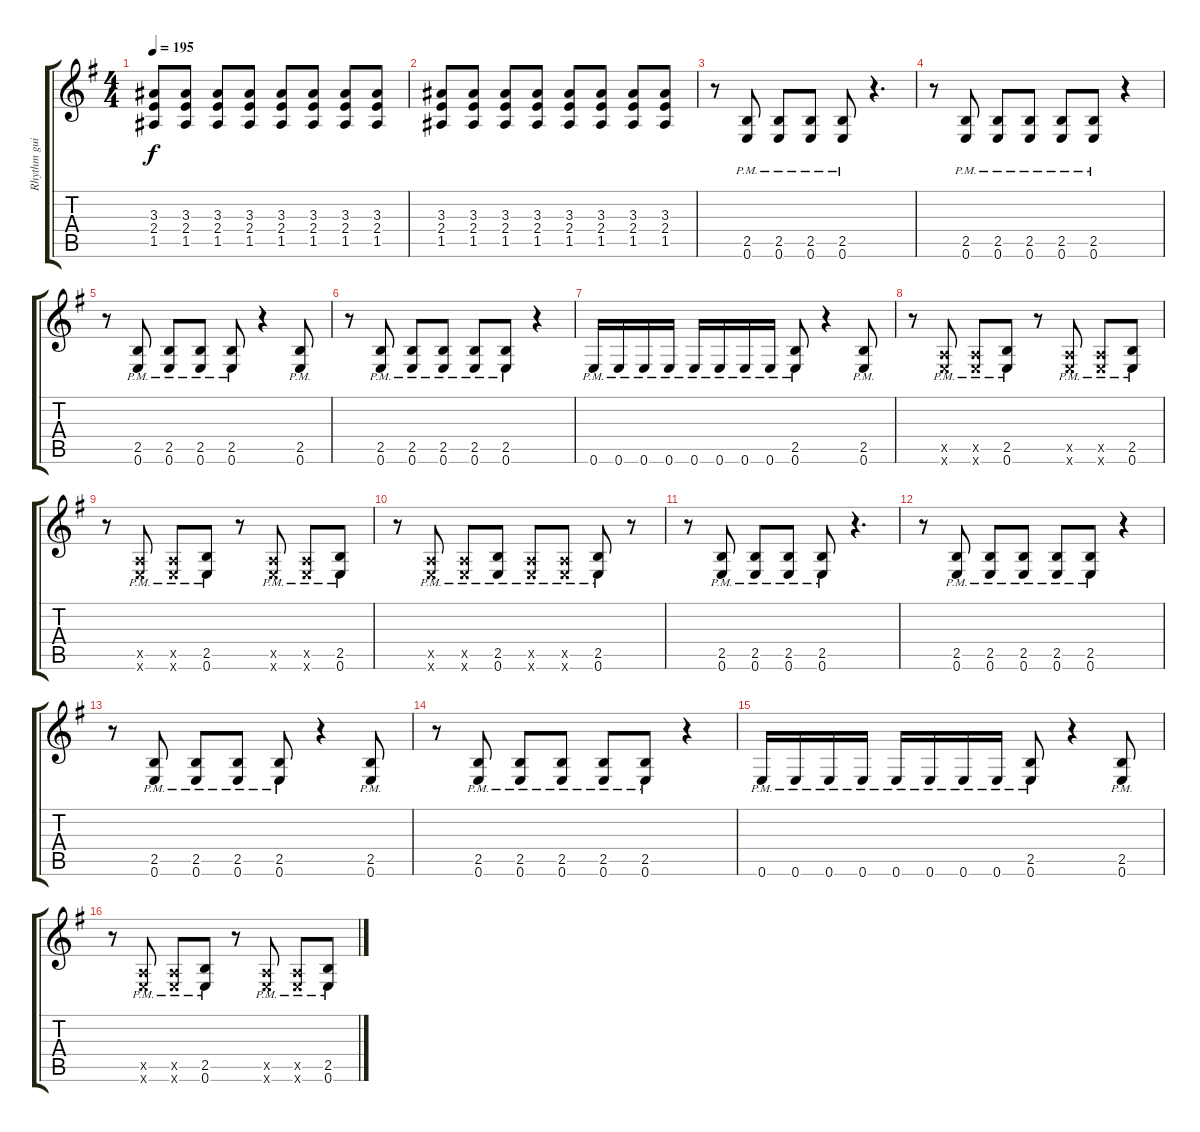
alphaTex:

\track ("Rhythm guitar 2" "Rhythm gui") {instrument distortionguitar}
\staff {score tabs}
\tuning (E4 B3 G3 D3 A2 E2) {hide}
\ts (4 4)
\tempo 195
\clef g2
\ks eminor
(3.3 2.4 1.5).8{dy f} (3.3 2.4 1.5).8 (3.3 2.4 1.5).8 (3.3 2.4 1.5).8 (3.3 2.4 1.5).8 (3.3 2.4 1.5).8 (3.3 2.4 1.5).8 (3.3 2.4 1.5).8 |
(3.3 2.4 1.5).8 (3.3 2.4 1.5).8 (3.3 2.4 1.5).8 (3.3 2.4 1.5).8 (3.3 2.4 1.5).8 (3.3 2.4 1.5).8 (3.3 2.4 1.5).8 (3.3 2.4 1.5).8 |
r.8 (2.5{pm} 0.6{pm}).8 (2.5{pm} 0.6{pm}).8 (2.5{pm} 0.6{pm}).8 (2.5{pm} 0.6{pm}).8 r.4{d} |
r.8 (2.5{pm} 0.6{pm}).8 (2.5{pm} 0.6{pm}).8 (2.5{pm} 0.6{pm}).8 (2.5{pm} 0.6{pm}).8 (2.5{pm} 0.6{pm}).8 r.4 |
r.8 (2.5{pm} 0.6{pm}).8 (2.5{pm} 0.6{pm}).8 (2.5{pm} 0.6{pm}).8 (2.5{pm} 0.6{pm}).8 r.4 (2.5{pm} 0.6{pm}).8 |
r.8 (2.5{pm} 0.6{pm}).8 (2.5{pm} 0.6{pm}).8 (2.5{pm} 0.6{pm}).8 (2.5{pm} 0.6{pm}).8 (2.5{pm} 0.6{pm}).8 r.4 |
0.6{pm}.16 0.6{pm}.16 0.6{pm}.16 0.6{pm}.16 0.6{pm}.16 0.6{pm}.16 0.6{pm}.16 0.6{pm}.16 (2.5{pm} 0.6{pm}).8 r.4 (2.5{pm} 0.6{pm}).8 |
r.8 (0.5{x} 0.6{pm x}).8 (0.5{x} 0.6{pm x}).8 (2.5{pm} 0.6{pm}).8 r.8 (0.5{x} 0.6{pm x}).8 (0.5{x} 0.6{pm x}).8 (2.5{pm} 0.6{pm}).8 |
r.8 (0.5{x} 0.6{pm x}).8 (0.5{x} 0.6{pm x}).8 (2.5{pm} 0.6{pm}).8 r.8 (0.5{x} 0.6{pm x}).8 (0.5{x} 0.6{pm x}).8 (2.5{pm} 0.6{pm}).8 |
r.8 (0.5{x} 0.6{pm x}).8 (0.5{x} 0.6{pm x}).8 (2.5{pm} 0.6{pm}).8 (0.5{x} 0.6{pm x}).8 (0.5{x} 0.6{pm x}).8 (2.5{pm} 0.6{pm}).8 r.8 |
r.8 (2.5{pm} 0.6{pm}).8 (2.5{pm} 0.6{pm}).8 (2.5{pm} 0.6{pm}).8 (2.5{pm} 0.6{pm}).8 r.4{d} |
r.8 (2.5{pm} 0.6{pm}).8 (2.5{pm} 0.6{pm}).8 (2.5{pm} 0.6{pm}).8 (2.5{pm} 0.6{pm}).8 (2.5{pm} 0.6{pm}).8 r.4 |
r.8 (2.5{pm} 0.6{pm}).8 (2.5{pm} 0.6{pm}).8 (2.5{pm} 0.6{pm}).8 (2.5{pm} 0.6{pm}).8 r.4 (2.5{pm} 0.6{pm}).8 |
r.8 (2.5{pm} 0.6{pm}).8 (2.5{pm} 0.6{pm}).8 (2.5{pm} 0.6{pm}).8 (2.5{pm} 0.6{pm}).8 (2.5{pm} 0.6{pm}).8 r.4 |
0.6{pm}.16 0.6{pm}.16 0.6{pm}.16 0.6{pm}.16 0.6{pm}.16 0.6{pm}.16 0.6{pm}.16 0.6{pm}.16 (2.5{pm} 0.6{pm}).8 r.4 (2.5{pm} 0.6{pm}).8 |
r.8 (0.5{x} 0.6{pm x}).8 (0.5{x} 0.6{pm x}).8 (2.5{pm} 0.6{pm}).8 r.8 (0.5{x} 0.6{pm x}).8 (0.5{x} 0.6{pm x}).8 (2.5{pm} 0.6{pm}).8
